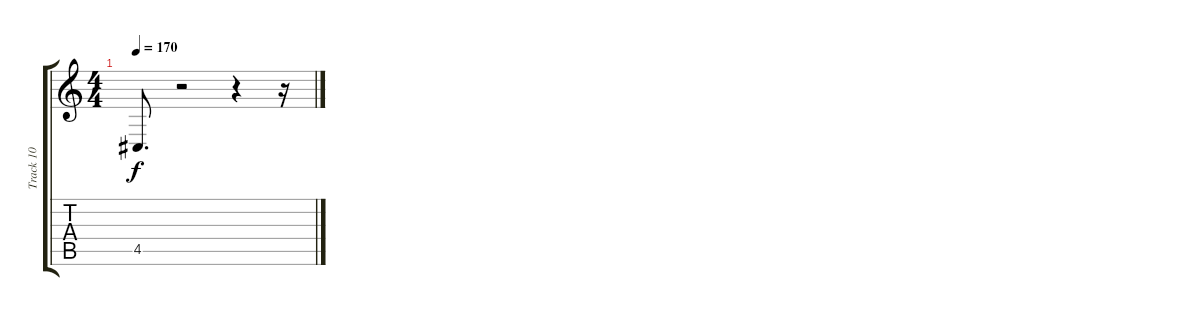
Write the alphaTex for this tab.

\track ("Track 10" "Track 10") {instrument synthdrum}
\staff {score tabs}
\tuning (E4 B3 G3 D3 A2 E2) {hide}
\ts (4 4)
\tempo 170
\clef g2
\ks c
4.5.8{d dy f} r.2 r.4 r.16
